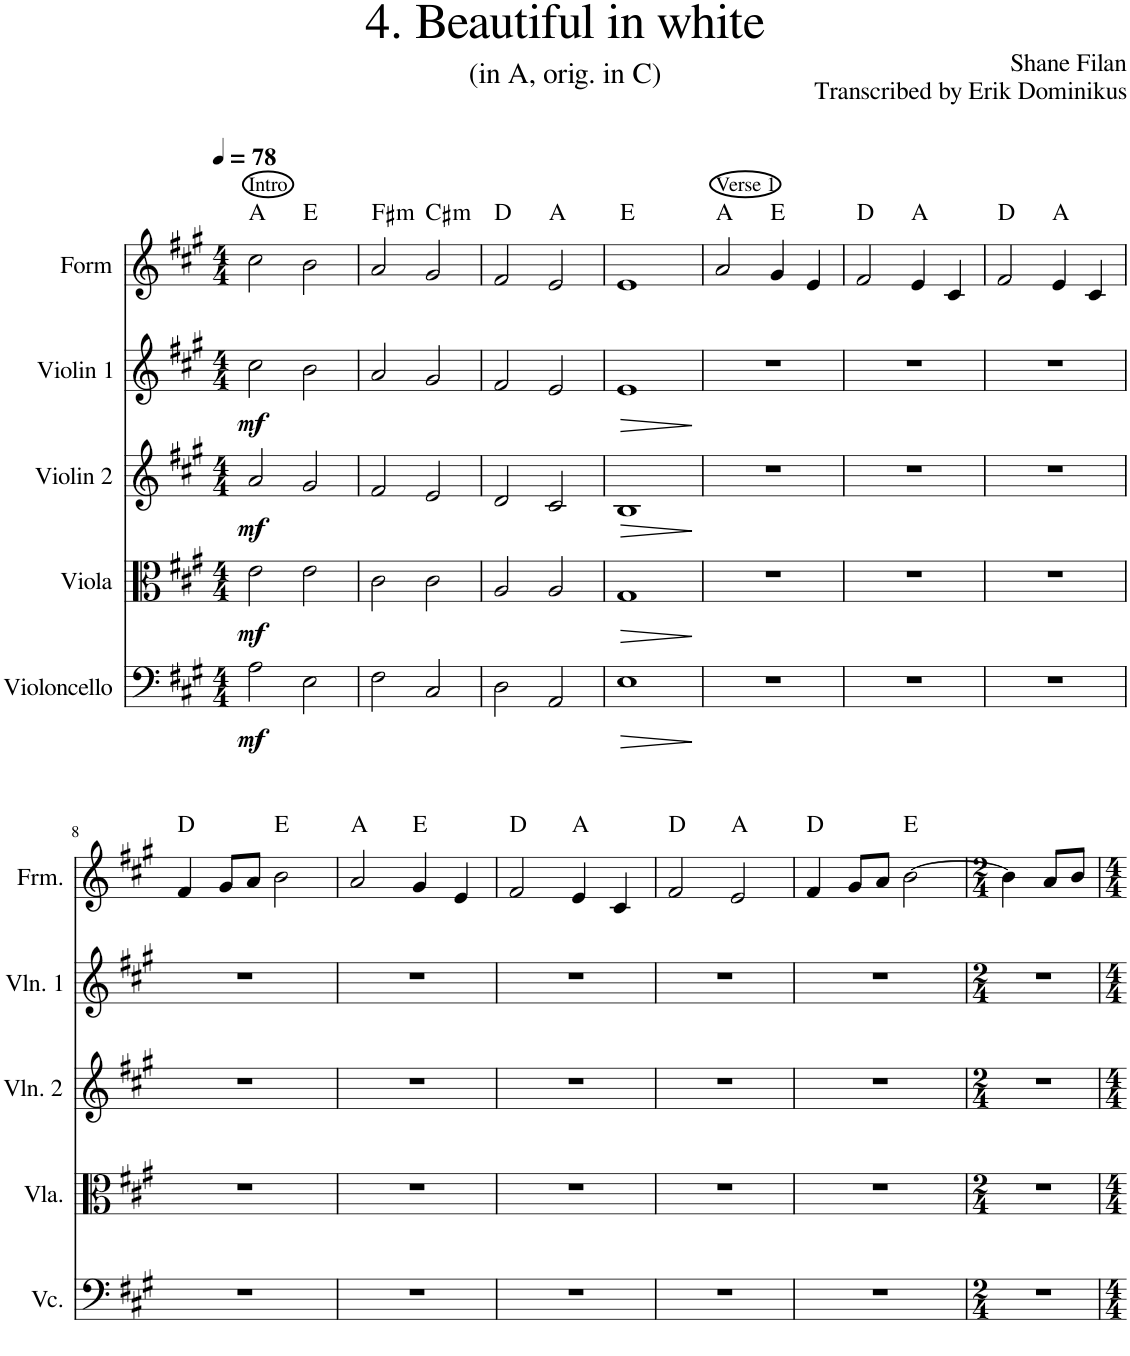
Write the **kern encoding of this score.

**kern	**dynam	**kern	**dynam	**kern	**dynam	**kern	**dynam	**kern	**harte
*part5	*part5	*part4	*part4	*part3	*part3	*part2	*part2	*part1	*part1
*staff5	*staff5	*staff4	*staff4	*staff3	*staff3	*staff2	*staff2	*staff1	*
*I"Violoncello	*	*I"Viola	*	*I"Violin 2	*	*I"Violin 1	*	*I"Form	*
*I'Vc.	*	*I'Vla.	*	*I'Vln. 2	*	*I'Vln. 1	*	*I'Frm.	*
*clefF4	*	*clefC3	*	*clefG2	*	*clefG2	*	*clefG2	*
*k[f#c#g#]	*	*k[f#c#g#]	*	*k[f#c#g#]	*	*k[f#c#g#]	*	*k[f#c#g#]	*
*M4/4	*	*M4/4	*	*M4/4	*	*M4/4	*	*M4/4	*
*MM78	*	*MM78	*	*MM78	*	*MM78	*	*MM78	*
=1	=1	=1	=1	=1	=1	=1	=1	=1	=1
!	!	!	!	!	!	!	!	!LO:TX:a:t=Intro	!
!	!LO:DY:b	!	!LO:DY:b	!	!LO:DY:b	!	!LO:DY:b	!	!
2A\	mf	2e\	mf	2a/	mf	2cc#\	mf	2cc#\	A:maj
2E\	.	2e\	.	2g#/	.	2b\	.	2b\	E:maj
=2	=2	=2	=2	=2	=2	=2	=2	=2	=2
!	!	!	!	!	!	!	!	!	!LO:H:kt=m
2F#\	.	2c#\	.	2f#/	.	2a/	.	2a/	F#:min
!	!	!	!	!	!	!	!	!	!LO:H:kt=m
2C#/	.	2c#\	.	2e/	.	2g#/	.	2g#/	C#:min
=3	=3	=3	=3	=3	=3	=3	=3	=3	=3
2D\	.	2A/	.	2d/	.	2f#/	.	2f#/	D:maj
2AA/	.	2A/	.	2c#/	.	2e/	.	2e/	A:maj
=4	=4	=4	=4	=4	=4	=4	=4	=4	=4
!	!LO:HP:b	!	!LO:HP:b	!	!LO:HP:b	!	!LO:HP:b	!	!
1E	>	1G#	>	1B	>	1e	>	1e	E:maj
.	]	.	]	.	]	.	]	.	.
=5	=5	=5	=5	=5	=5	=5	=5	=5	=5
!	!	!	!	!	!	!	!	!LO:TX:a:t=Verse 1	!
1r	.	1r	.	1r	.	1r	.	2a/	A:maj
.	.	.	.	.	.	.	.	4g#/	E:maj
.	.	.	.	.	.	.	.	4e/	.
=6	=6	=6	=6	=6	=6	=6	=6	=6	=6
1r	.	1r	.	1r	.	1r	.	2f#/	D:maj
.	.	.	.	.	.	.	.	4e/	A:maj
.	.	.	.	.	.	.	.	4c#/	.
=7	=7	=7	=7	=7	=7	=7	=7	=7	=7
1r	.	1r	.	1r	.	1r	.	2f#/	D:maj
.	.	.	.	.	.	.	.	4e/	A:maj
.	.	.	.	.	.	.	.	4c#/	.
!!LO:LB:g=z
=8	=8	=8	=8	=8	=8	=8	=8	=8	=8
1r	.	1r	.	1r	.	1r	.	4f#/	D:maj
.	.	.	.	.	.	.	.	8g#/L	.
.	.	.	.	.	.	.	.	8a/J	.
.	.	.	.	.	.	.	.	2b\	E:maj
=9	=9	=9	=9	=9	=9	=9	=9	=9	=9
1r	.	1r	.	1r	.	1r	.	2a/	A:maj
.	.	.	.	.	.	.	.	4g#/	E:maj
.	.	.	.	.	.	.	.	4e/	.
=10	=10	=10	=10	=10	=10	=10	=10	=10	=10
1r	.	1r	.	1r	.	1r	.	2f#/	D:maj
.	.	.	.	.	.	.	.	4e/	A:maj
.	.	.	.	.	.	.	.	4c#/	.
=11	=11	=11	=11	=11	=11	=11	=11	=11	=11
1r	.	1r	.	1r	.	1r	.	2f#/	D:maj
.	.	.	.	.	.	.	.	2e/	A:maj
=12	=12	=12	=12	=12	=12	=12	=12	=12	=12
1r	.	1r	.	1r	.	1r	.	4f#/	D:maj
.	.	.	.	.	.	.	.	8g#/L	.
.	.	.	.	.	.	.	.	8a/J	.
.	.	.	.	.	.	.	.	[2b\	E:maj
=13	=13	=13	=13	=13	=13	=13	=13	=13	=13
*M2/4	*	*M2/4	*	*M2/4	*	*M2/4	*	*M2/4	*
2r	.	2r	.	2r	.	2r	.	4b\]	.
.	.	.	.	.	.	.	.	8a/L	.
.	.	.	.	.	.	.	.	8b/J	.
=	=	=	=	=	=	=	=	=	=
*-	*-	*-	*-	*-	*-	*-	*-	*-	*-
